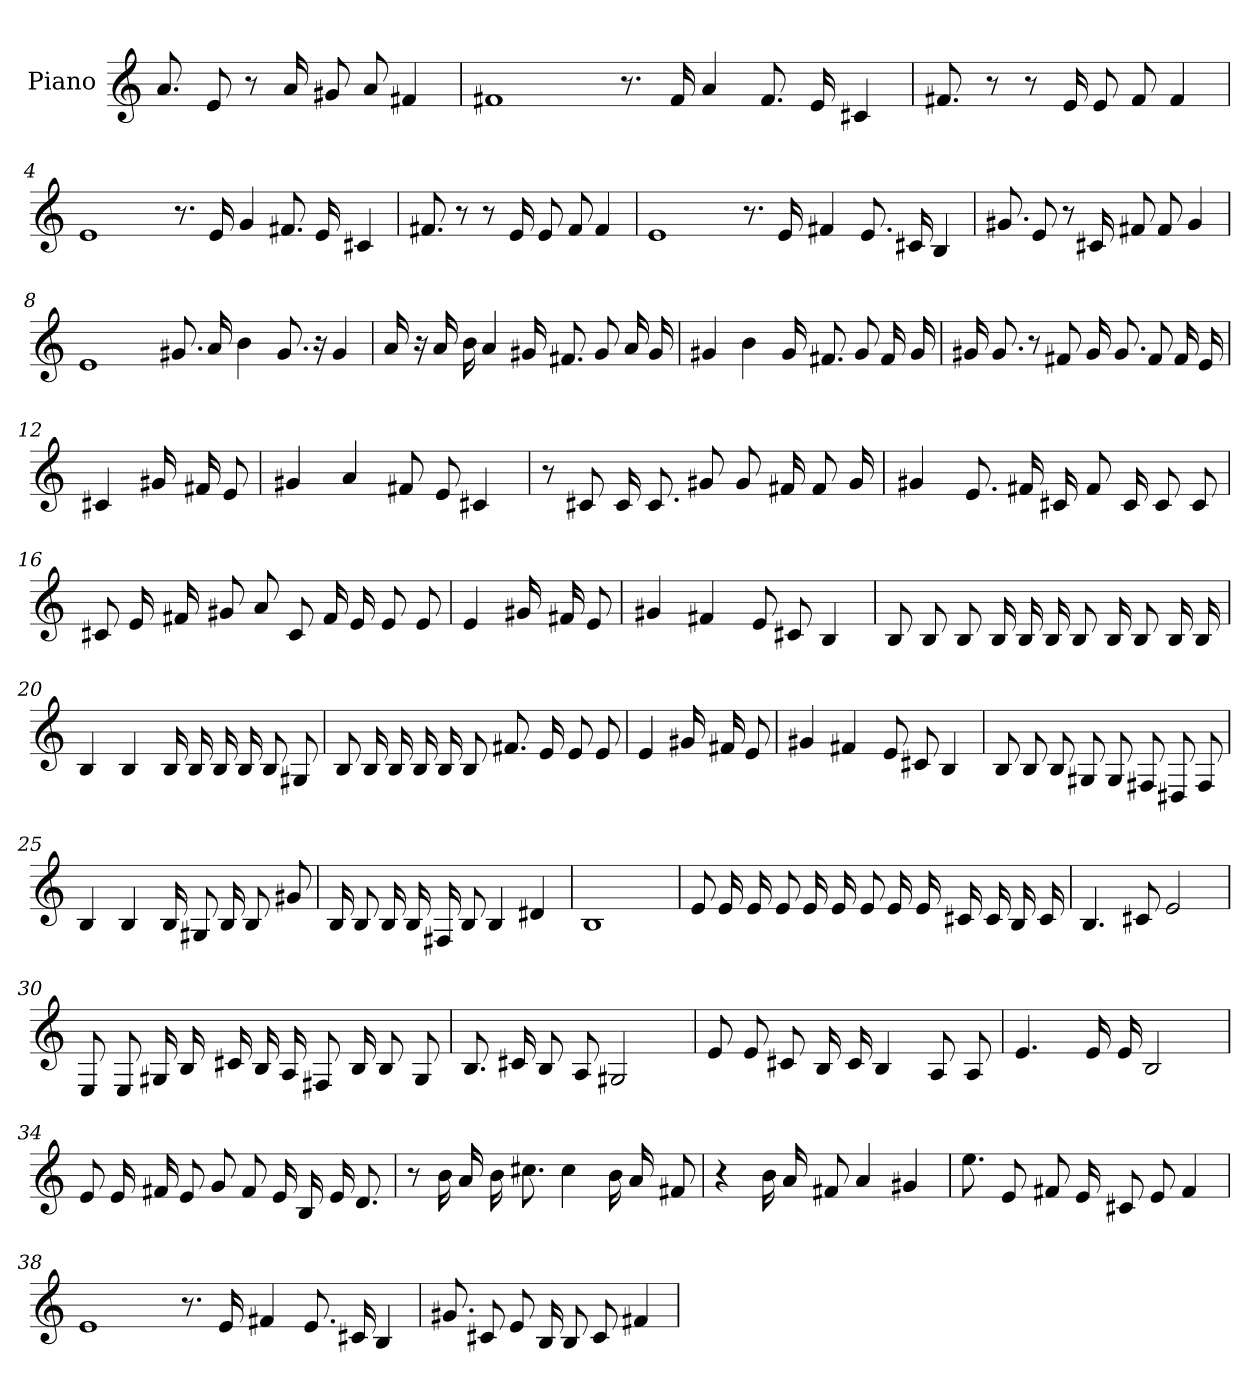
**kern
*part1
*staff1
*I"Piano
*I'Pno.
=1
8.a
8e
8r
16a
8g#
8a
4f#
=2
1f#
8.r
16f#
4a
8.f#
16e
4c#
=3
8.f#
8r
8r
16e
8e
8f#
4f#
=4
1e
8.r
16e
4g
8.f#
16e
4c#
=5
8.f#
8r
8r
16e
8e
8f#
4f#
=6
1e
8.r
16e
4f#
8.e
16c#
4B
=7
8.g#
8e
8r
16c#
8f#
8f#
4g#
=8
1e
8.g#
16a
4b
8.g#
16r
4g#
=9
16a
16r
16a
16b
4a
16g#
8.f#
8g#
16a
16g#
=10
4g#
4b
16g#
8.f#
8g#
16f#
16g#
=11
16g#
8.g#
8r
8f#
16g#
8.g#
8f#
16f#
16e
=12
4c#
16g#
16f#
8e
=13
4g#
4a
8f#
8e
4c#
=14
8r
8c#
16c#
8.c#
8g#
8g#
16f#
8f#
16g#
=15
4g#
8.e
16f#
16c#
8f#
16c#
8c#
8c#
=16
8c#
16e
16f#
8g#
8a
8c#
16f#
16e
8e
8e
=17
4e
16g#
16f#
8e
=18
4g#
4f#
8e
8c#
4B
=19
8B
8B
8B
16B
16B
16B
8B
16B
8B
16B
16B
=20
4B
4B
16B
16B
16B
16B
8B
8G#
=21
8B
16B
16B
16B
16B
8B
8.f#
16e
8e
8e
=22
4e
16g#
16f#
8e
=23
4g#
4f#
8e
8c#
4B
=24
8B
8B
8B
8G#
8G#
8F#
8D#
8F#
=25
4B
4B
16B
8G#
16B
8B
8g#
=26
16B
8B
16B
16B
16F#
8B
4B
4d#
=27
1B
=28
8e
16e
16e
8e
16e
16e
8e
16e
16e
16c#
16c#
16B
16c#
=29
4.B
8c#
2e
=30
8E
8E
16G#
16B
16c#
16B
16A
8F#
16B
8B
8G#
=31
8.B
16c#
8B
8A
2G#
=32
8e
8e
8c#
16B
16c#
4B
8A
8A
=33
4.e
16e
16e
2B
=34
8e
16e
16f#
8e
8g
8f#
16e
16B
16e
8.d
=35
8r
16b
16a
16b
8.cc#
4cc#
16b
16a
8f#
=36
4r
16b
16a
8f#
4a
4g#
=37
8.ee
8e
8f#
16e
8c#
8e
4f#
=38
1e
8.r
16e
4f#
8.e
16c#
4B
=39
8.g#
8c#
8e
16B
8B
8c#
4f#
=
*-
